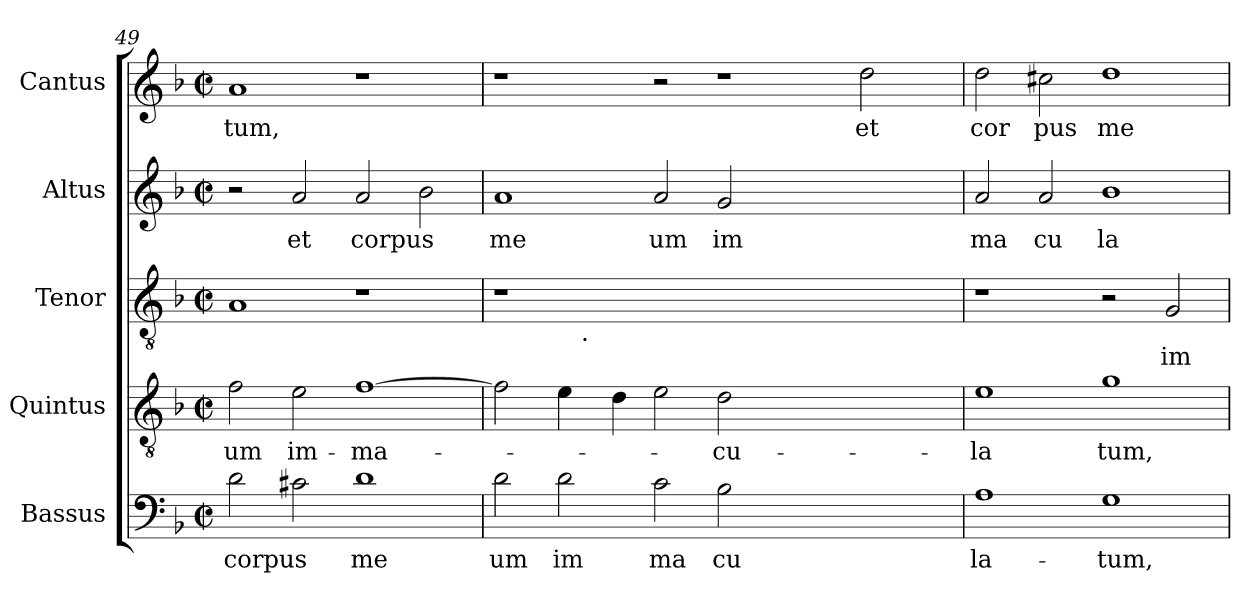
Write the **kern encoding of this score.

**kern	**text	**kern	**text	**kern	**text	**kern	**text	**kern	**text
*part5	*part5	*part4	*part4	*part3	*part3	*part2	*part2	*part1	*part1
*staff5	*staff5	*staff4	*staff4	*staff3	*staff3	*staff2	*staff2	*staff1	*staff1
*I"Bassus	*	*I"Quintus	*	*I"Tenor	*	*I"Altus	*	*I"Cantus	*
*clefF4	*	*clefGv2	*	*clefGv2	*	*clefG2	*	*clefG2	*
*k[b-]	*	*k[b-]	*	*k[b-]	*	*k[b-]	*	*k[b-]	*
*F:	*	*F:	*	*F:	*	*F:	*	*F:	*
*M2/2	*	*M2/2	*	*M2/2	*	*M2/2	*	*M2/2	*
*met(c|)	*	*met(c|)	*	*met(c|)	*	*met(c|)	*	*met(c|)	*
=49	=49	=49	=49	=49	=49	=49	=49	=49	=49
!	!LO:LY:b	!	!LO:LY:b:cj	!	!	!	!	!	!LO:LY:b:cj
2d\	corpus	2f\	-um	1A	.	2r	.	1a	-tum,
!	!	!	!LO:LY:b:cj	!	!	!	!LO:LY:b:cj	!	!
2c#\	.	2e\	im-	.	.	2a/	et	.	.
!	!LO:LY:b:cj	!	!LO:LY:b:cj	!	!	!	!LO:LY:b	!	!
1d	me	[>1f	-ma-	1r	.	2a/	corpus	1r	.
.	.	.	.	.	.	2b-\	.	.	.
=50	=50	=50	=50	=50	=50	=50	=50	=50	=50
!	!LO:LY:b:cj	!	!	!	!	!	!LO:LY:b:cj	!	!
*	*	*	*	*^	*	*	*	*	*
2d\	um	2f\]	.	1r	2ryy	.	1a	me	1r	.
!	!LO:LY:b:cj	!	!	!	!	!	!	!	!	!
2d\	im	4e\	.	.	16.ryy	.	.	.	.	.
!	!	!	!	!	!LO:TX:b:t=.	!	!	!	!	!
.	.	.	.	.	1ryy	.	.	.	.	.
.	.	4d\	.	.	.	.	.	.	.	.
!	!LO:LY:b:cj	!	!	!	!	!	!	!LO:LY:b:cj	!	!
2c\	ma	2e\	.	0ryy	.	.	2a/	um	2r	.
!	!LO:LY:b:cj	!	!LO:LY:b:cj	!	!	!	!	!LO:LY:b:cj	!	!
2B-\	cu	2d\	-cu-	.	.	.	2g/	im	1r	.
.	.	.	.	.	1ryy	.	.	.	.	.
1ryy	.	1ryy	.	.	.	.	1ryy	.	.	.
!	!	!	!	!	!	!	!	!	!	!LO:LY:b:cj
.	.	.	.	.	.	.	.	.	2dd\	et
.	.	.	.	.	4ryy	.	.	.	.	.
.	.	.	.	.	8ryy	.	.	.	.	.
.	.	.	.	.	32ryy	.	.	.	.	.
!!LO:LB:g=z
=51	=51	=51	=51	=51	=51	=51	=51	=51	=51	=51
!	!LO:LY:b:cj	!	!LO:LY:b:cj	!	!	!	!	!LO:LY:b:cj	!	!LO:LY:b:cj
*	*	*	*	*v	*v	*	*	*	*	*
1A	la-	1e	-la	1r	.	2a/	ma	2dd\	cor
!	!	!	!	!	!	!	!LO:LY:b:cj	!	!LO:LY:b:cj
.	.	.	.	.	.	2a/	cu	2cc#\	pus
!	!LO:LY:b	!	!LO:LY:b	!	!	!	!LO:LY:b:cj	!	!LO:LY:b:cj
1G	-tum,	1g	tum,	2r	.	1b-	la	1dd	me
!	!	!	!	!	!LO:LY:b:cj	!	!	!	!
.	.	.	.	2G/	im-	.	.	.	.
=	=	=	=	=	=	=	=	=	=
*-	*-	*-	*-	*-	*-	*-	*-	*-	*-
